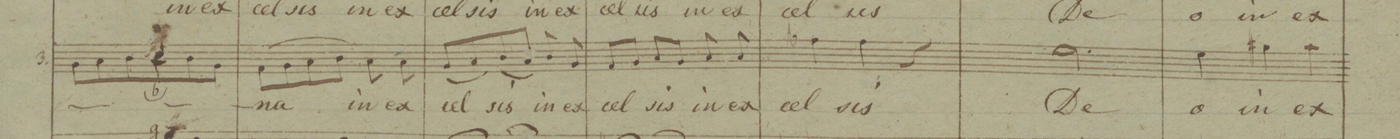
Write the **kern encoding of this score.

**kern	**text	**dynam
*I"3.	*	*
*clefC4	*	*
*k[b-]	*	*
*M3/4	*	*
8F\L	.	.
8G\	.	.
8A\	.	.
8B-\	.	.
8A\	.	.
8F\J	.	.
=43	=43	=43
(8E\L	-na	.
8F\	.	.
8G\	.	.
8A\J)	.	.
8G\	in	.
8G\	ex-	.
=44	=44	=44
(8F/L	-cel-	.
8G/)	.	.
(8A/	-sis	.
8G/J)	.	.
8A/	in	.
8F/	ex-	.
=45	=45	=45
8E/L	-cel-	.
8F/J	.	.
8G/L	-sis	.
8F/J	.	.
8G/	in	.
8G/	ex-	.
=46	=46	=46
4e-X\	-cel-	.
4e-\	-sis	.
4r	.	.
=47	=47	=47
2.d\	De-	.
=48	=48	=48
4d\	-o	.
4f#X\	in	.
[4g\	ex-	.
=49	=49	=49
*-	*-	*-
